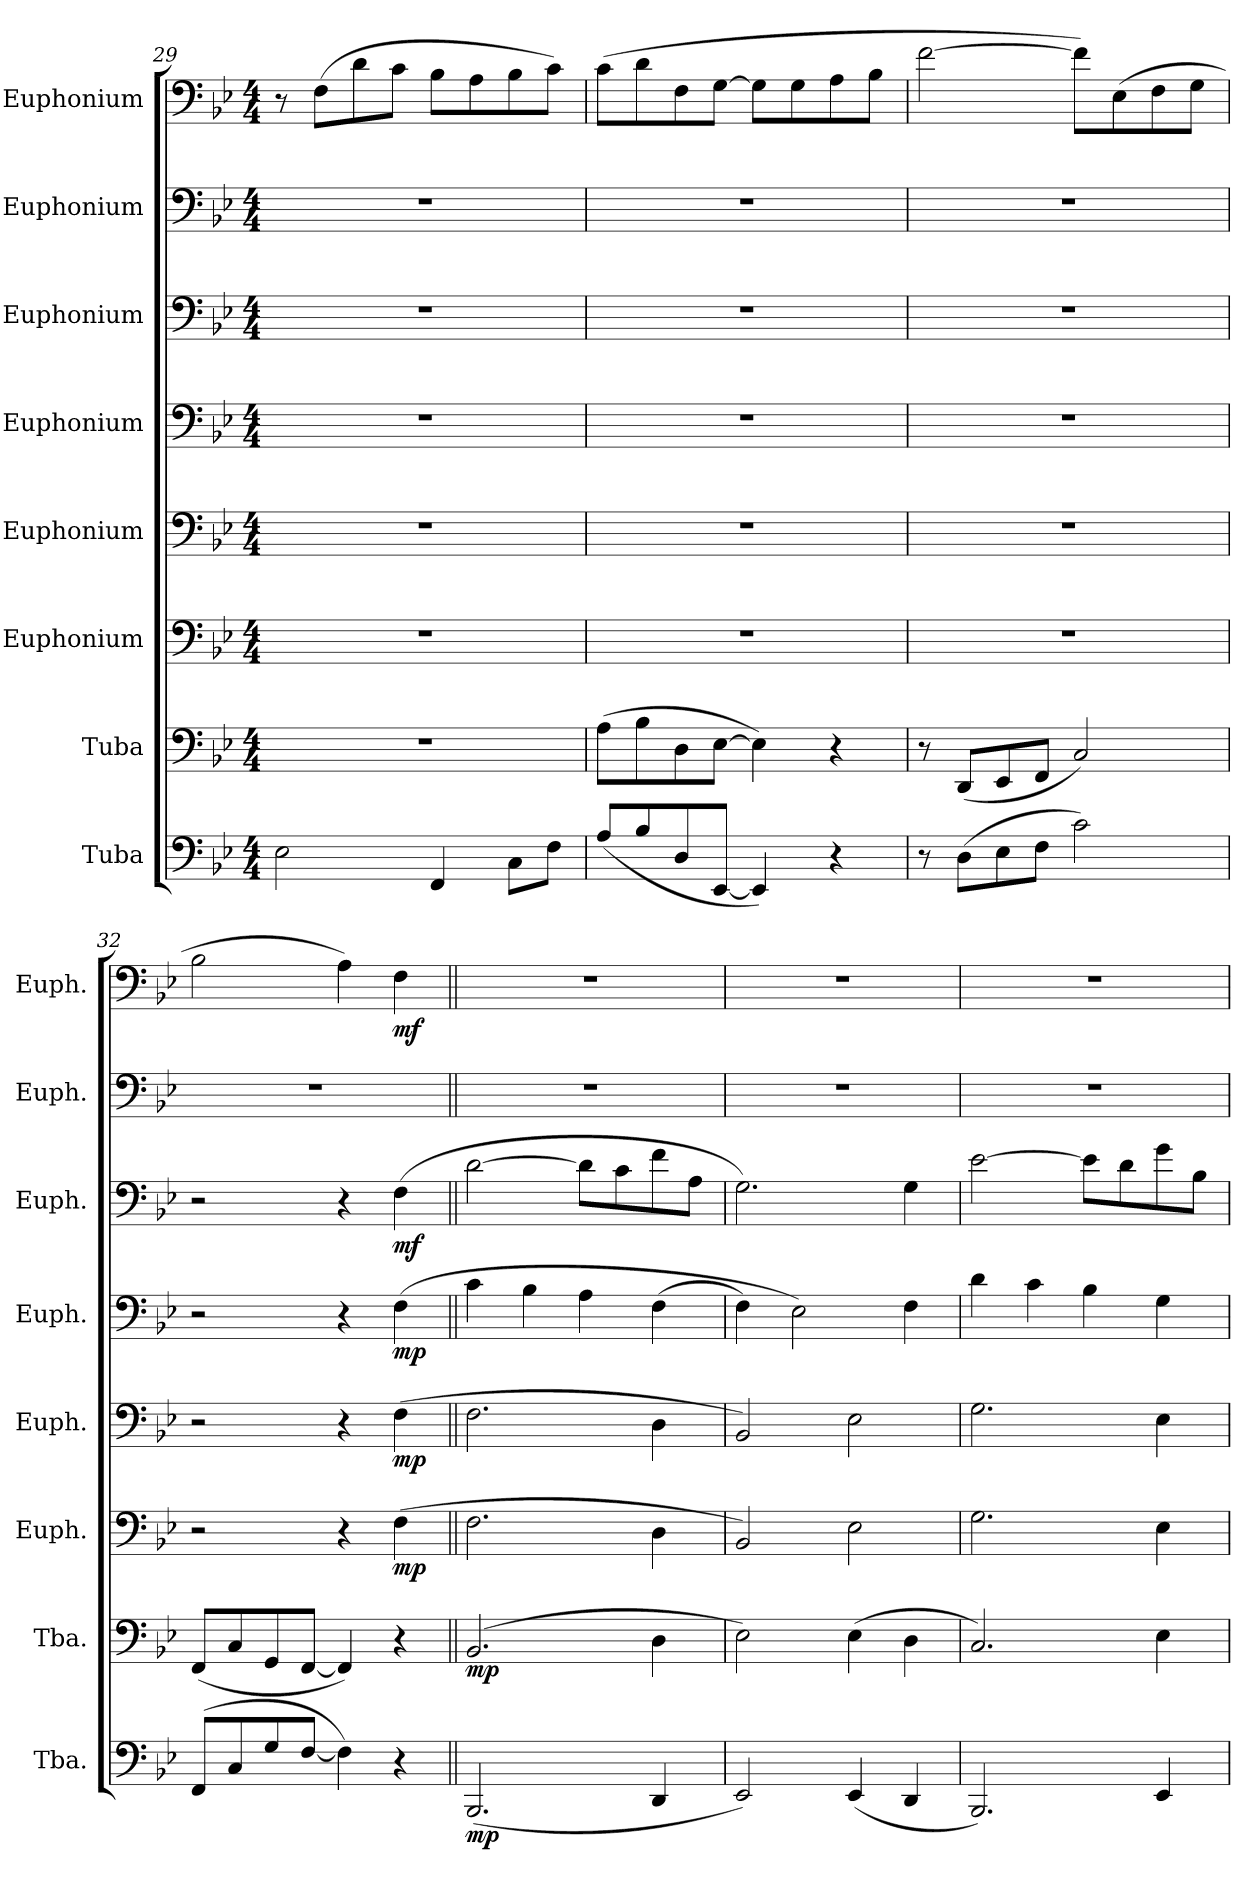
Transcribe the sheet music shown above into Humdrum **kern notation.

**kern	**dynam	**kern	**dynam	**kern	**dynam	**kern	**dynam	**kern	**dynam	**kern	**dynam	**kern	**kern	**dynam
*part8	*part8	*part7	*part7	*part6	*part6	*part5	*part5	*part4	*part4	*part3	*part3	*part2	*part1	*part1
*staff8	*staff8	*staff7	*staff7	*staff6	*staff6	*staff5	*staff5	*staff4	*staff4	*staff3	*staff3	*staff2	*staff1	*staff1
*I"Tuba	*	*I"Tuba	*	*I"Euphonium	*	*I"Euphonium	*	*I"Euphonium	*	*I"Euphonium	*	*I"Euphonium	*I"Euphonium	*
*I'Tba.	*	*I'Tba.	*	*I'Euph.	*	*I'Euph.	*	*I'Euph.	*	*I'Euph.	*	*I'Euph.	*I'Euph.	*
!!LO:LB:g=z
*clefF4	*	*clefF4	*	*clefF4	*	*clefF4	*	*clefF4	*	*clefF4	*	*clefF4	*clefF4	*
*k[b-e-]	*	*k[b-e-]	*	*k[b-e-]	*	*k[b-e-]	*	*k[b-e-]	*	*k[b-e-]	*	*k[b-e-]	*k[b-e-]	*
*M4/4	*	*M4/4	*	*M4/4	*	*M4/4	*	*M4/4	*	*M4/4	*	*M4/4	*M4/4	*
=29	=29	=29	=29	=29	=29	=29	=29	=29	=29	=29	=29	=29	=29	=29
2E-\	.	1r	.	1r	.	1r	.	1r	.	1r	.	1r	8r	.
.	.	.	.	.	.	.	.	.	.	.	.	.	(>8F\L	.
.	.	.	.	.	.	.	.	.	.	.	.	.	8d\	.
.	.	.	.	.	.	.	.	.	.	.	.	.	8c\J	.
4FF/	.	.	.	.	.	.	.	.	.	.	.	.	8B-\L	.
.	.	.	.	.	.	.	.	.	.	.	.	.	8A\	.
8C\L	.	.	.	.	.	.	.	.	.	.	.	.	8B-\	.
8F\J	.	.	.	.	.	.	.	.	.	.	.	.	8c\J)	.
=30	=30	=30	=30	=30	=30	=30	=30	=30	=30	=30	=30	=30	=30	=30
(<8A/L	.	(>8A\L	.	1r	.	1r	.	1r	.	1r	.	1r	(>8c\L	.
8B-/	.	8B-\	.	.	.	.	.	.	.	.	.	.	8d\	.
8D/	.	8D\	.	.	.	.	.	.	.	.	.	.	8F\	.
[8EE-/J	.	[8E-\J	.	.	.	.	.	.	.	.	.	.	[8G\J	.
4EE-/])	.	4E-\])	.	.	.	.	.	.	.	.	.	.	8G\L]	.
.	.	.	.	.	.	.	.	.	.	.	.	.	8G\	.
4r	.	4r	.	.	.	.	.	.	.	.	.	.	8A\	.
.	.	.	.	.	.	.	.	.	.	.	.	.	8B-\J	.
=31	=31	=31	=31	=31	=31	=31	=31	=31	=31	=31	=31	=31	=31	=31
8r	.	8r	.	1r	.	1r	.	1r	.	1r	.	1r	[2f\	.
(>8D\L	.	(<8DD/L	.	.	.	.	.	.	.	.	.	.	.	.
8E-\	.	8EE-/	.	.	.	.	.	.	.	.	.	.	.	.
8F\J	.	8FF/J	.	.	.	.	.	.	.	.	.	.	.	.
2c\)	.	2C/)	.	.	.	.	.	.	.	.	.	.	8f\L])	.
.	.	.	.	.	.	.	.	.	.	.	.	.	(>8E-\	.
.	.	.	.	.	.	.	.	.	.	.	.	.	8F\	.
.	.	.	.	.	.	.	.	.	.	.	.	.	8G\J	.
=32	=32	=32	=32	=32	=32	=32	=32	=32	=32	=32	=32	=32	=32	=32
(>8FF/L	.	(<8FF/L	.	2r	.	2r	.	2r	.	2r	.	1r	2B-\	.
8C/	.	8C/	.	.	.	.	.	.	.	.	.	.	.	.
8G/	.	8GG/	.	.	.	.	.	.	.	.	.	.	.	.
[8F/J	.	[8FF/J	.	.	.	.	.	.	.	.	.	.	.	.
4F\])	.	4FF/])	.	4r	.	4r	.	4r	.	4r	.	.	4A\)	.
!	!	!	!	!	!LO:DY:b	!	!LO:DY:b	!	!LO:DY:b	!	!LO:DY:b	!	!	!LO:DY:b
4r	.	4r	.	(>4F\	mp	(>4F\	mp	(>4F\	mp	(>4F\	mf	.	4F\	mf
=33||	=33||	=33||	=33||	=33||	=33||	=33||	=33||	=33||	=33||	=33||	=33||	=33||	=33||	=33||
!	!LO:DY:b	!	!LO:DY:b	!	!	!	!	!	!	!	!	!	!	!
(<2.BBB-/	mp	(>2.BB-/	mp	2.F\	.	2.F\	.	4c\	.	[2d\	.	1r	1r	.
.	.	.	.	.	.	.	.	4B-\	.	.	.	.	.	.
.	.	.	.	.	.	.	.	4A\	.	8d\L]	.	.	.	.
.	.	.	.	.	.	.	.	.	.	8c\	.	.	.	.
4DD/	.	4D\	.	4D\	.	4D\	.	(>4F\	.	8f\	.	.	.	.
.	.	.	.	.	.	.	.	.	.	8A\J	.	.	.	.
=34	=34	=34	=34	=34	=34	=34	=34	=34	=34	=34	=34	=34	=34	=34
2EE-/)	.	2E-\)	.	2BB-/)	.	2BB-/)	.	4F\)	.	2.G\)	.	1r	1r	.
.	.	.	.	.	.	.	.	2E-\)	.	.	.	.	.	.
(<4EE-/	.	(>4E-\	.	2E-\	.	2E-\	.	.	.	.	.	.	.	.
4DD/	.	4D\	.	.	.	.	.	4F\	.	4G\	.	.	.	.
=35	=35	=35	=35	=35	=35	=35	=35	=35	=35	=35	=35	=35	=35	=35
2.BBB-/)	.	2.C/)	.	2.G\	.	2.G\	.	4d\	.	[2e-\	.	1r	1r	.
.	.	.	.	.	.	.	.	4c\	.	.	.	.	.	.
.	.	.	.	.	.	.	.	4B-\	.	8e-\L]	.	.	.	.
.	.	.	.	.	.	.	.	.	.	8d\	.	.	.	.
4EE-/	.	4E-\	.	4E-\	.	4E-\	.	4G\	.	8g\	.	.	.	.
.	.	.	.	.	.	.	.	.	.	8B-\J	.	.	.	.
=	=	=	=	=	=	=	=	=	=	=	=	=	=	=
*-	*-	*-	*-	*-	*-	*-	*-	*-	*-	*-	*-	*-	*-	*-
